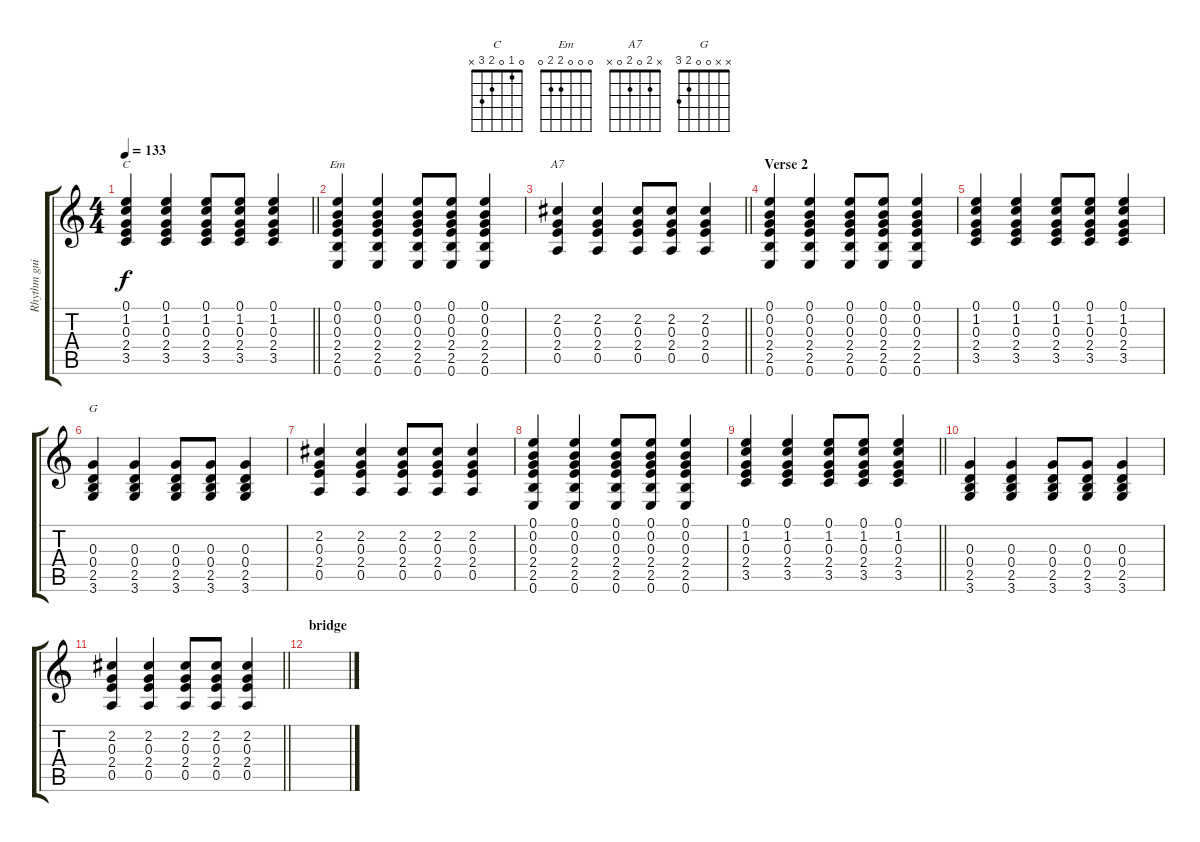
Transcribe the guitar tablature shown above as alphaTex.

\track ("Rhythm guitar" "Rhythm gui") {instrument electricguitarclean}
\staff {score tabs}
\tuning (E4 B3 G3 D3 A2 E2) {hide}
\chord ("C" 0 1 0 2 3 x)
\chord ("Em" 0 0 0 2 2 0)
\chord ("A7" x 2 0 2 0 x)
\chord ("G" x x 0 0 2 3)
\ts (4 4)
\tempo 133
\clef g2
\barLineRight lightlight
\ks c
(0.1 1.2 0.3 2.4 3.5).4{ch "C" dy f} (0.1 1.2 0.3 2.4 3.5).4 (0.1 1.2 0.3 2.4 3.5).8 (0.1 1.2 0.3 2.4 3.5).8 (0.1 1.2 0.3 2.4 3.5).4 |
(0.1 0.2 0.3 2.4 2.5 0.6).4{ch "Em"} (0.1 0.2 0.3 2.4 2.5 0.6).4 (0.1 0.2 0.3 2.4 2.5 0.6).8 (0.1 0.2 0.3 2.4 2.5 0.6).8 (0.1 0.2 0.3 2.4 2.5 0.6).4 |
\barLineRight lightlight
(2.2 0.3 2.4 0.5).4{ch "A7"} (2.2 0.3 2.4 0.5).4 (2.2 0.3 2.4 0.5).8 (2.2 0.3 2.4 0.5).8 (2.2 0.3 2.4 0.5).4 |
\section ("" "Verse 2")
(0.1 0.2 0.3 2.4 2.5 0.6).4 (0.1 0.2 0.3 2.4 2.5 0.6).4 (0.1 0.2 0.3 2.4 2.5 0.6).8 (0.1 0.2 0.3 2.4 2.5 0.6).8 (0.1 0.2 0.3 2.4 2.5 0.6).4 |
(0.1 1.2 0.3 2.4 3.5).4 (0.1 1.2 0.3 2.4 3.5).4 (0.1 1.2 0.3 2.4 3.5).8 (0.1 1.2 0.3 2.4 3.5).8 (0.1 1.2 0.3 2.4 3.5).4 |
(0.3 0.4 2.5 3.6).4{ch "G"} (0.3 0.4 2.5 3.6).4 (0.3 0.4 2.5 3.6).8 (0.3 0.4 2.5 3.6).8 (0.3 0.4 2.5 3.6).4 |
(2.2 0.3 2.4 0.5).4 (2.2 0.3 2.4 0.5).4 (2.2 0.3 2.4 0.5).8 (2.2 0.3 2.4 0.5).8 (2.2 0.3 2.4 0.5).4 |
(0.1 0.2 0.3 2.4 2.5 0.6).4 (0.1 0.2 0.3 2.4 2.5 0.6).4 (0.1 0.2 0.3 2.4 2.5 0.6).8 (0.1 0.2 0.3 2.4 2.5 0.6).8 (0.1 0.2 0.3 2.4 2.5 0.6).4 |
\barLineRight lightlight
(0.1 1.2 0.3 2.4 3.5).4 (0.1 1.2 0.3 2.4 3.5).4 (0.1 1.2 0.3 2.4 3.5).8 (0.1 1.2 0.3 2.4 3.5).8 (0.1 1.2 0.3 2.4 3.5).4 |
(0.3 0.4 2.5 3.6).4 (0.3 0.4 2.5 3.6).4 (0.3 0.4 2.5 3.6).8 (0.3 0.4 2.5 3.6).8 (0.3 0.4 2.5 3.6).4 |
\barLineRight lightlight
(2.2 0.3 2.4 0.5).4 (2.2 0.3 2.4 0.5).4 (2.2 0.3 2.4 0.5).8 (2.2 0.3 2.4 0.5).8 (2.2 0.3 2.4 0.5).4 |
\section ("" "bridge")
